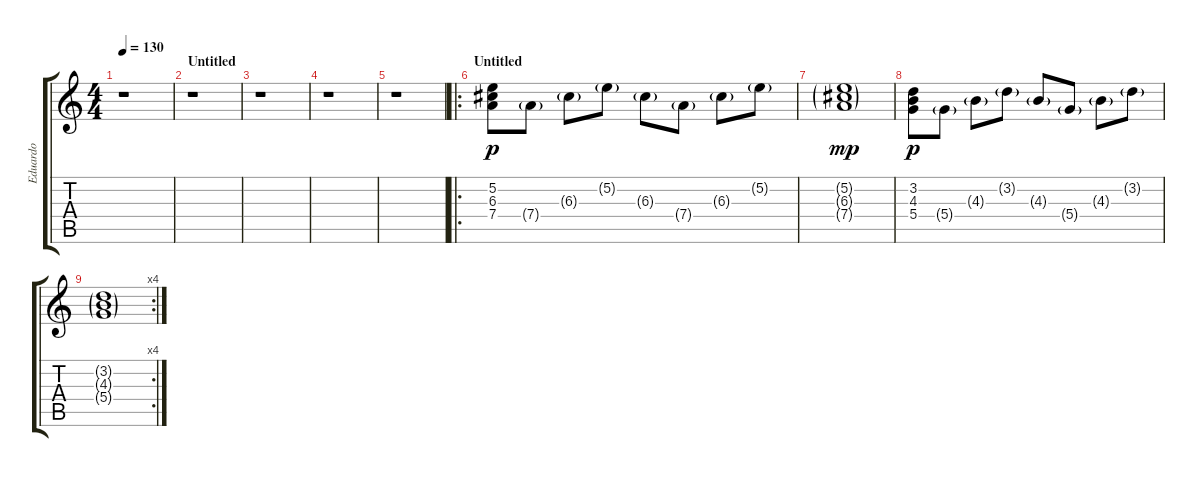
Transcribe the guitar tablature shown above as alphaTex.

\track ("Eduardo" "Eduardo") {instrument acousticguitarsteel}
\staff {score tabs}
\tuning (E4 B3 G3 D3 A2 E2) {hide}
\ts (4 4)
\tempo 130
\clef g2
\ks c
r.1{dy mp} |
\section ("" "Untitled")
r.1 |
r.1 |
r.1 |
r.1 |
\ro
\section ("" "Untitled")
(5.2 6.3 7.4).8{dy p} 7.4{g}.8 6.3{g}.8 5.2{g}.8 6.3{g}.8 7.4{g}.8 6.3{g}.8 5.2{g}.8 |
(5.2{g} 6.3{g} 7.4{g}).1{dy mp} |
(3.2 4.3 5.4).8{dy p} 5.4{g}.8 4.3{g}.8 3.2{g}.8 4.3{g}.8 5.4{g}.8 4.3{g}.8 3.2{g}.8 |
\rc 4
(3.2{g} 4.3{g} 5.4{g}).1
